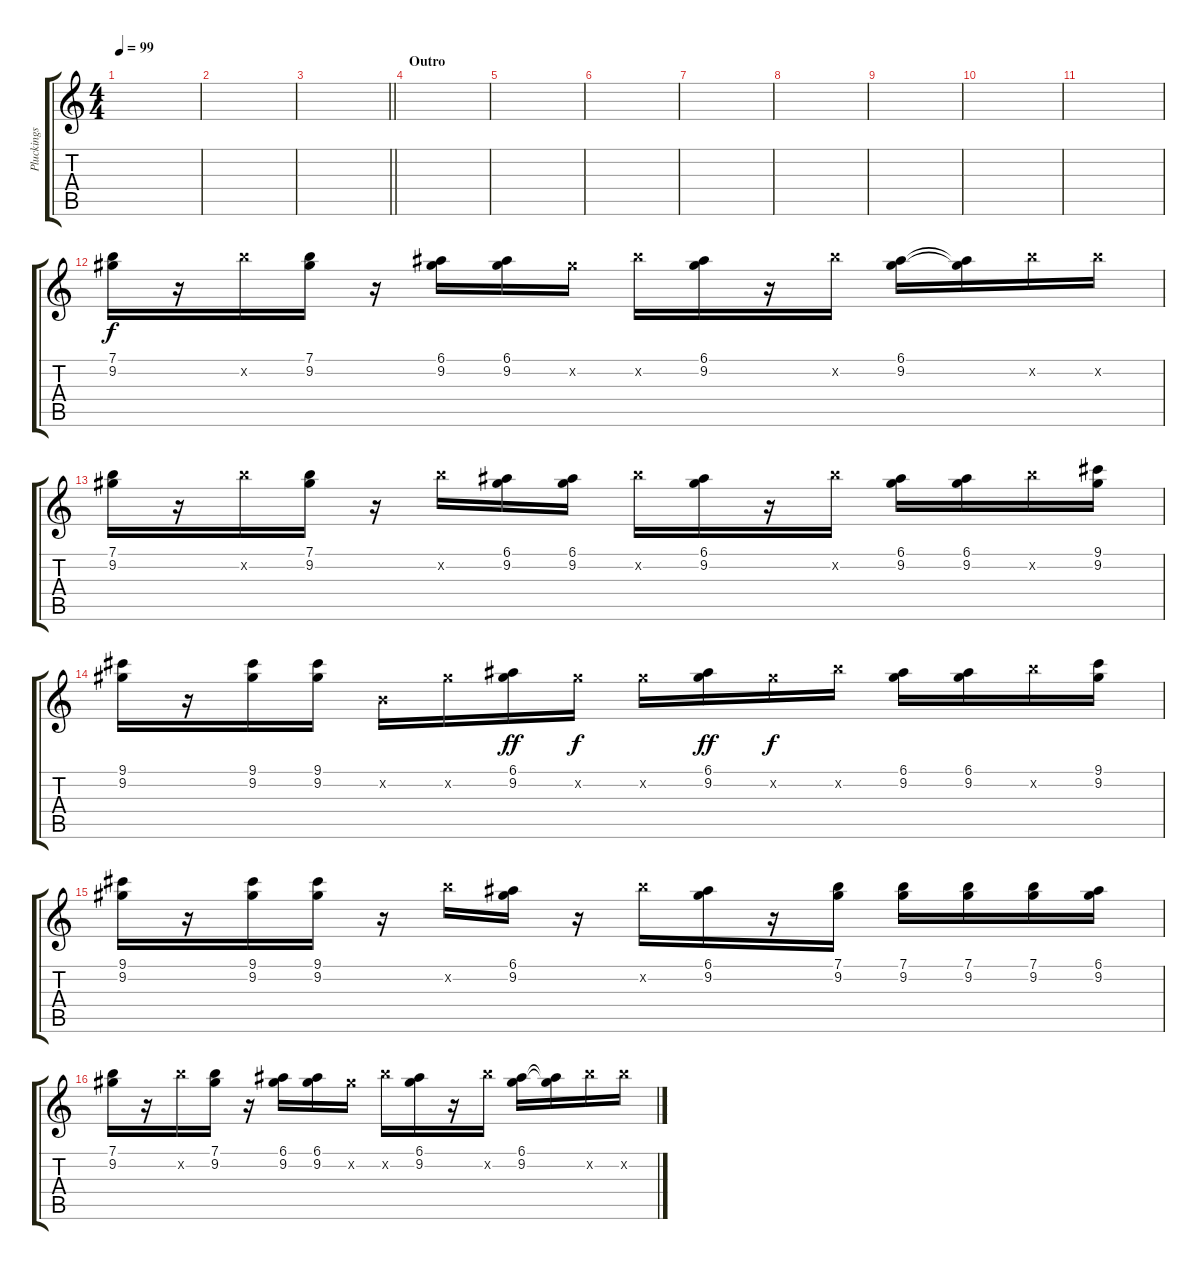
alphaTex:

\track ("Pluckings" "Pluckings") {instrument electricguitarclean}
\staff {score tabs}
\tuning (E4 B3 G3 D3 A2 E2) {hide}
\ts (4 4)
\tempo 99
\clef g2
\ks c
|
|
\barLineRight lightlight
|
\section ("" "Outro")
|
|
|
|
|
|
|
|
(7.1 9.2).16 r.16 12.2{x}.16 (7.1 9.2).16 r.16 (6.1 9.2).16 (6.1 9.2).16 9.2{x}.16 12.2{x}.16 (6.1 9.2).16 r.16 12.2{x}.16 (6.1 9.2).16 (6.1{t} 9.2{t}).16 12.2{x}.16 12.2{x}.16 |
(7.1 9.2).16 r.16 12.2{x}.16 (7.1 9.2).16 r.16 12.2{x}.16 (6.1 9.2).16 (6.1 9.2).16 12.2{x}.16 (6.1 9.2).16 r.16 12.2{x}.16 (6.1 9.2).16 (6.1 9.2).16 12.2{x}.16 (9.1 9.2).16 |
(9.1 9.2).16 r.16 (9.1 9.2).16 (9.1 9.2).16 0.2{x}.16 9.2{x}.16 (6.1 9.2).16{dy ff} 9.2{x}.16{dy f} 9.2{x}.16 (6.1 9.2).16{dy ff} 9.2{x}.16{dy f} 12.2{x}.16 (6.1 9.2).16 (6.1 9.2).16 12.2{x}.16 (9.1 9.2).16 |
(9.1 9.2).16 r.16 (9.1 9.2).16 (9.1 9.2).16 r.16 12.2{x}.16 (6.1 9.2).16 r.16 12.2{x}.16 (6.1 9.2).16 r.16 (7.1 9.2).16 (7.1 9.2).16 (7.1 9.2).16 (7.1 9.2).16 (6.1 9.2).16 |
(7.1 9.2).16 r.16 12.2{x}.16 (7.1 9.2).16 r.16 (6.1 9.2).16 (6.1 9.2).16 9.2{x}.16 12.2{x}.16 (6.1 9.2).16 r.16 12.2{x}.16 (6.1 9.2).16 (6.1{t} 9.2{t}).16 12.2{x}.16 12.2{x}.16
